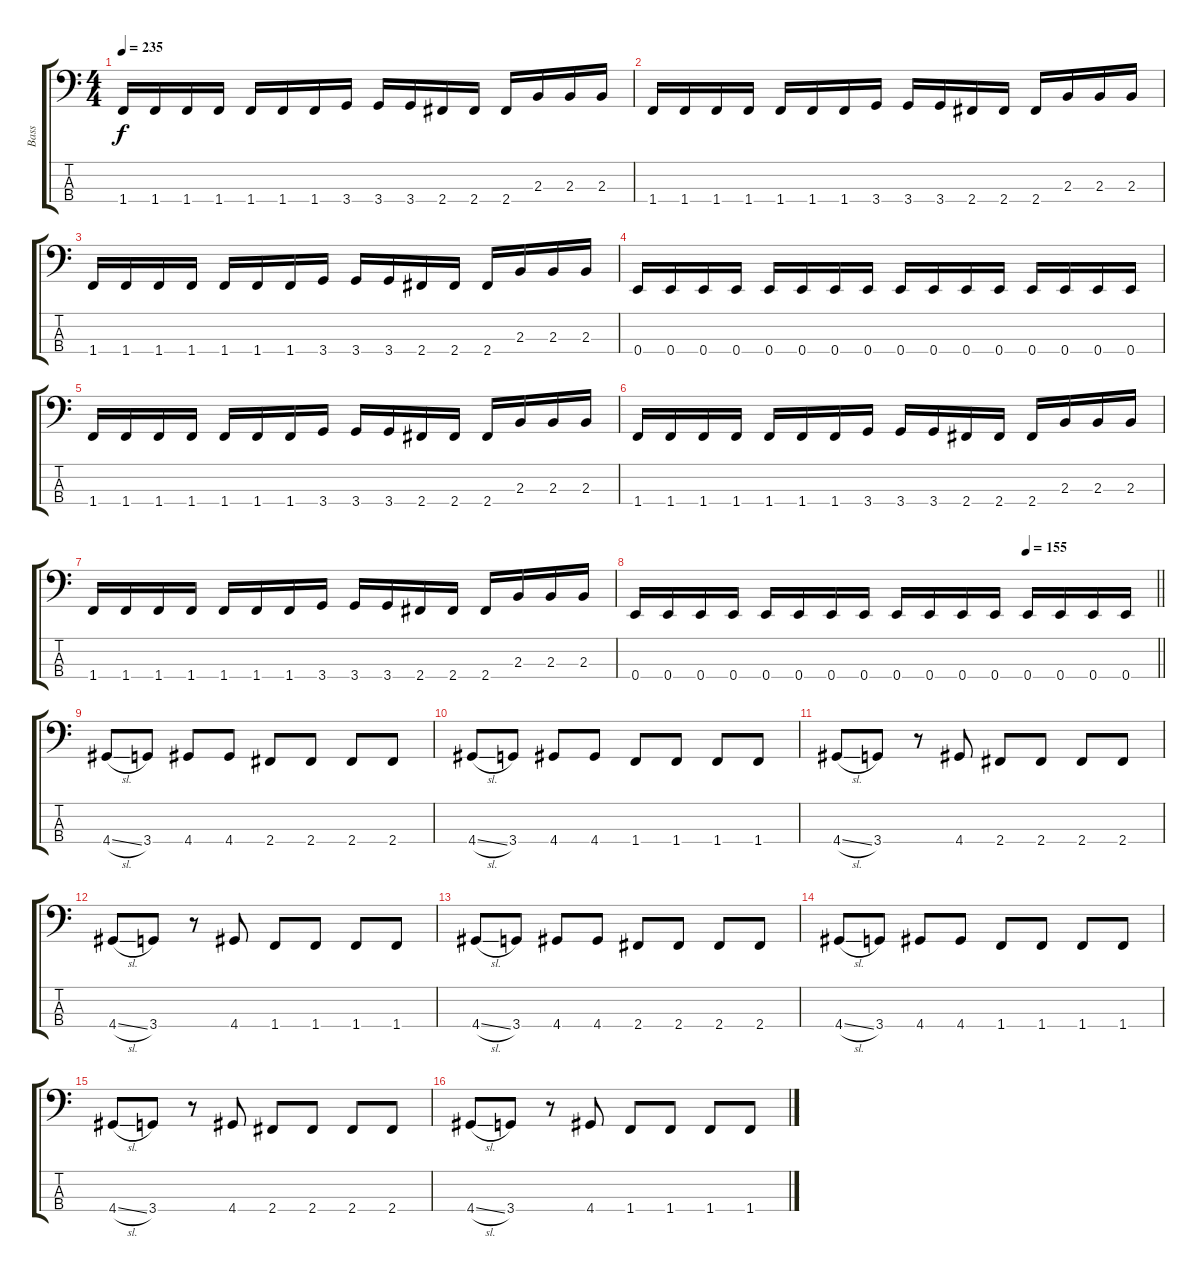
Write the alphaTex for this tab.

\track ("Bass" "Bass") {instrument electricbasspick}
\staff {score tabs}
\tuning (G2 D2 A1 E1) {hide}
\ts (4 4)
\tempo 235
\clef f4
\ks c
1.4.16{dy f} 1.4.16 1.4.16 1.4.16 1.4.16 1.4.16 1.4.16 3.4.16 3.4.16 3.4.16 2.4.16 2.4.16 2.4.16 2.3.16 2.3.16 2.3.16 |
1.4.16 1.4.16 1.4.16 1.4.16 1.4.16 1.4.16 1.4.16 3.4.16 3.4.16 3.4.16 2.4.16 2.4.16 2.4.16 2.3.16 2.3.16 2.3.16 |
1.4.16 1.4.16 1.4.16 1.4.16 1.4.16 1.4.16 1.4.16 3.4.16 3.4.16 3.4.16 2.4.16 2.4.16 2.4.16 2.3.16 2.3.16 2.3.16 |
0.4.16 0.4.16 0.4.16 0.4.16 0.4.16 0.4.16 0.4.16 0.4.16 0.4.16 0.4.16 0.4.16 0.4.16 0.4.16 0.4.16 0.4.16 0.4.16 |
1.4.16 1.4.16 1.4.16 1.4.16 1.4.16 1.4.16 1.4.16 3.4.16 3.4.16 3.4.16 2.4.16 2.4.16 2.4.16 2.3.16 2.3.16 2.3.16 |
1.4.16 1.4.16 1.4.16 1.4.16 1.4.16 1.4.16 1.4.16 3.4.16 3.4.16 3.4.16 2.4.16 2.4.16 2.4.16 2.3.16 2.3.16 2.3.16 |
1.4.16 1.4.16 1.4.16 1.4.16 1.4.16 1.4.16 1.4.16 3.4.16 3.4.16 3.4.16 2.4.16 2.4.16 2.4.16 2.3.16 2.3.16 2.3.16 |
\tempo (155 0.75)
\barLineRight lightlight
0.4.16 0.4.16 0.4.16 0.4.16 0.4.16 0.4.16 0.4.16 0.4.16 0.4.16 0.4.16 0.4.16 0.4.16 0.4.16 0.4.16 0.4.16 0.4.16 |
4.4{sl}.8 3.4.8 4.4.8 4.4.8 2.4.8 2.4.8 2.4.8 2.4.8 |
4.4{sl}.8 3.4.8 4.4.8 4.4.8 1.4.8 1.4.8 1.4.8 1.4.8 |
4.4{sl}.8 3.4.8 r.8 4.4.8 2.4.8 2.4.8 2.4.8 2.4.8 |
4.4{sl}.8 3.4.8 r.8 4.4.8 1.4.8 1.4.8 1.4.8 1.4.8 |
4.4{sl}.8 3.4.8 4.4.8 4.4.8 2.4.8 2.4.8 2.4.8 2.4.8 |
4.4{sl}.8 3.4.8 4.4.8 4.4.8 1.4.8 1.4.8 1.4.8 1.4.8 |
4.4{sl}.8 3.4.8 r.8 4.4.8 2.4.8 2.4.8 2.4.8 2.4.8 |
4.4{sl}.8 3.4.8 r.8 4.4.8 1.4.8 1.4.8 1.4.8 1.4.8
